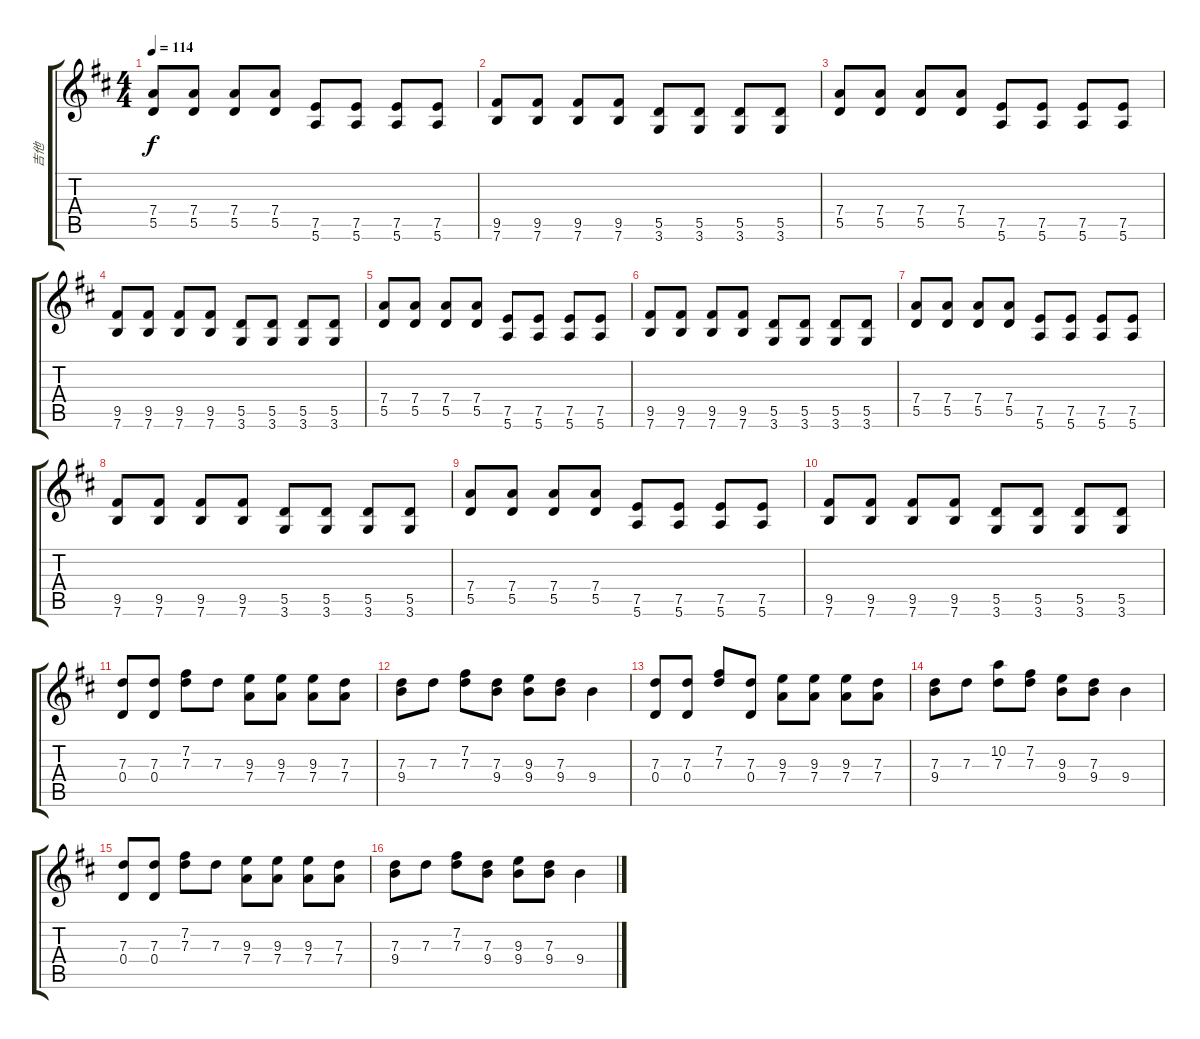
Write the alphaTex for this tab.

\track ("吉他" "吉他") {instrument electricguitarmuted}
\staff {score tabs}
\tuning (E4 B3 G3 D3 A2 E2) {hide}
\ts (4 4)
\tempo 114
\clef g2
\ks d
(7.4 5.5).8{dy f} (7.4 5.5).8 (7.4 5.5).8 (7.4 5.5).8 (7.5 5.6).8 (7.5 5.6).8 (7.5 5.6).8 (7.5 5.6).8 |
(9.5 7.6).8 (9.5 7.6).8 (9.5 7.6).8 (9.5 7.6).8 (5.5 3.6).8 (5.5 3.6).8 (5.5 3.6).8 (5.5 3.6).8 |
(7.4 5.5).8 (7.4 5.5).8 (7.4 5.5).8 (7.4 5.5).8 (7.5 5.6).8 (7.5 5.6).8 (7.5 5.6).8 (7.5 5.6).8 |
(9.5 7.6).8 (9.5 7.6).8 (9.5 7.6).8 (9.5 7.6).8 (5.5 3.6).8 (5.5 3.6).8 (5.5 3.6).8 (5.5 3.6).8 |
(7.4 5.5).8 (7.4 5.5).8 (7.4 5.5).8 (7.4 5.5).8 (7.5 5.6).8 (7.5 5.6).8 (7.5 5.6).8 (7.5 5.6).8 |
(9.5 7.6).8 (9.5 7.6).8 (9.5 7.6).8 (9.5 7.6).8 (5.5 3.6).8 (5.5 3.6).8 (5.5 3.6).8 (5.5 3.6).8 |
(7.4 5.5).8 (7.4 5.5).8 (7.4 5.5).8 (7.4 5.5).8 (7.5 5.6).8 (7.5 5.6).8 (7.5 5.6).8 (7.5 5.6).8 |
(9.5 7.6).8 (9.5 7.6).8 (9.5 7.6).8 (9.5 7.6).8 (5.5 3.6).8 (5.5 3.6).8 (5.5 3.6).8 (5.5 3.6).8 |
(7.4 5.5).8 (7.4 5.5).8 (7.4 5.5).8 (7.4 5.5).8 (7.5 5.6).8 (7.5 5.6).8 (7.5 5.6).8 (7.5 5.6).8 |
(9.5 7.6).8 (9.5 7.6).8 (9.5 7.6).8 (9.5 7.6).8 (5.5 3.6).8 (5.5 3.6).8 (5.5 3.6).8 (5.5 3.6).8 |
(7.3 0.4).8 (7.3 0.4).8 (7.2 7.3).8 7.3.8 (9.3 7.4).8 (9.3 7.4).8 (9.3 7.4).8 (7.3 7.4).8 |
(7.3 9.4).8 7.3.8 (7.2 7.3).8 (7.3 9.4).8 (9.3 9.4).8 (7.3 9.4).8 9.4.4 |
(7.3 0.4).8 (7.3 0.4).8 (7.2 7.3).8 (7.3 0.4).8 (9.3 7.4).8 (9.3 7.4).8 (9.3 7.4).8 (7.3 7.4).8 |
(7.3 9.4).8 7.3.8 (10.2 7.3).8 (7.2 7.3).8 (9.3 9.4).8 (7.3 9.4).8 9.4.4 |
(7.3 0.4).8 (7.3 0.4).8 (7.2 7.3).8 7.3.8 (9.3 7.4).8 (9.3 7.4).8 (9.3 7.4).8 (7.3 7.4).8 |
(7.3 9.4).8 7.3.8 (7.2 7.3).8 (7.3 9.4).8 (9.3 9.4).8 (7.3 9.4).8 9.4.4
